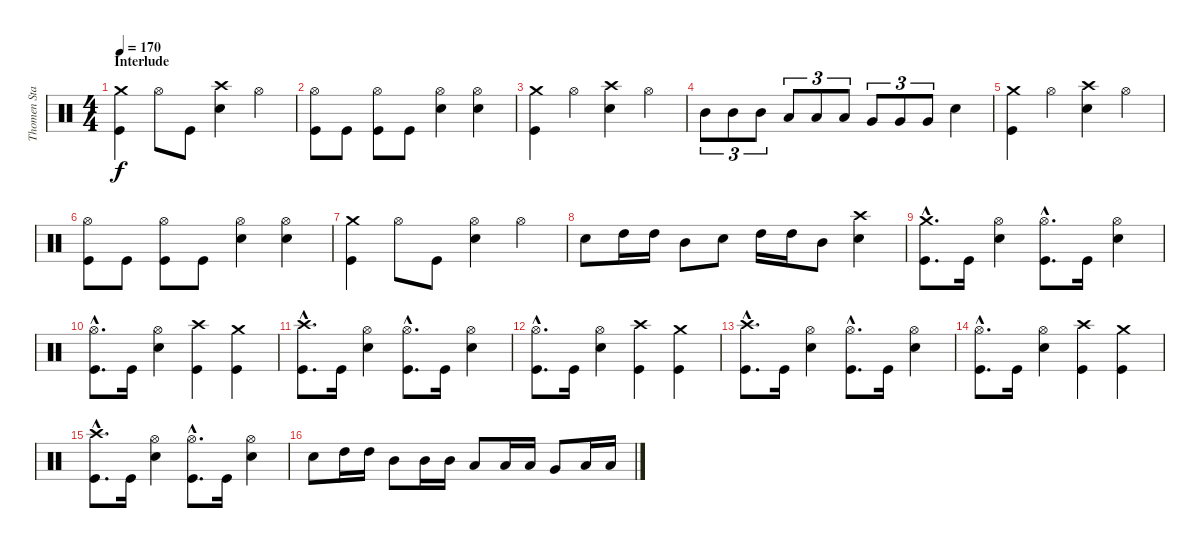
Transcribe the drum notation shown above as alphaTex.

\track ("Thomen Stauch" "Thomen Sta") {instrument percussion}
\staff {score}
\articulation defaults
\ts (4 4)
\section ("" "Interlude")
\tempo 170
\clef neutral
\ks c
("Crash medium (hit)" "Kick (hit)").4{dy f} "Hi-Hat (open)".8 "Kick (hit)".8 ("Crash high (hit)" "Snare (hit) 2").4 "Hi-Hat (open)".4 |
("Hi-Hat (open)" "Kick (hit)").8 "Kick (hit)".8 ("Hi-Hat (open)" "Kick (hit)").8 "Kick (hit)".8 ("Hi-Hat (open)" "Snare (hit) 2").4 ("Hi-Hat (open)" "Snare (hit) 2").4 |
("Crash medium (hit)" "Kick (hit)").4 "Hi-Hat (open)".4 ("Crash high (hit)" "Snare (hit) 2").4 "Hi-Hat (open)".4 |
"Mid Tom (hit)".8{tu (3 2)} "Mid Tom (hit)".8{tu (3 2)} "Mid Tom (hit)".8{tu (3 2)} "Low Tom (hit)".8{tu (3 2)} "Low Tom (hit)".8{tu (3 2)} "Low Tom (hit)".8{tu (3 2)} "Very Low Tom (hit)".8{tu (3 2)} "Very Low Tom (hit)".8{tu (3 2)} "Very Low Tom (hit)".8{tu (3 2)} "Snare (hit) 2".4 |
("Crash medium (hit)" "Kick (hit)").4 "Hi-Hat (open)".4 ("Crash high (hit)" "Snare (hit) 2").4 "Hi-Hat (open)".4 |
("Hi-Hat (open)" "Kick (hit)").8 "Kick (hit)".8 ("Hi-Hat (open)" "Kick (hit)").8 "Kick (hit)".8 ("Hi-Hat (open)" "Snare (hit) 2").4 ("Hi-Hat (open)" "Snare (hit) 2").4 |
("Crash medium (hit)" "Kick (hit)").4 "Hi-Hat (open)".8 "Kick (hit)".8 ("Hi-Hat (open)" "Snare (hit) 2").4 "Hi-Hat (open)".4 |
"Snare (hit) 2".8 "High Tom (hit)".16 "High Tom (hit)".16 "Mid Tom (hit)".8 "Snare (hit) 2".8 "High Tom (hit)".16 "High Tom (hit)".16 "Mid Tom (hit)".8 ("Crash high (hit)" "Snare (hit) 2").4 |
("Crash medium (hit)"{hac} "Kick (hit)"{hac}).8{d} "Kick (hit)".16 ("Hi-Hat (open)" "Snare (hit) 2").4 ("Hi-Hat (open)"{hac} "Kick (hit)"{hac}).8{d} "Kick (hit)".16 ("Hi-Hat (open)" "Snare (hit) 2").4 |
("Hi-Hat (open)"{hac} "Kick (hit)"{hac}).8{d} "Kick (hit)".16 ("Hi-Hat (open)" "Snare (hit) 2").4 ("Crash high (hit)" "Kick (hit)").4 ("Crash medium (hit)" "Kick (hit)").4 |
("Crash high (hit)"{hac} "Kick (hit)"{hac}).8{d} "Kick (hit)".16 ("Hi-Hat (open)" "Snare (hit) 2").4 ("Hi-Hat (open)"{hac} "Kick (hit)"{hac}).8{d} "Kick (hit)".16 ("Hi-Hat (open)" "Snare (hit) 2").4 |
("Hi-Hat (open)"{hac} "Kick (hit)"{hac}).8{d} "Kick (hit)".16 ("Hi-Hat (open)" "Snare (hit) 2").4 ("Crash high (hit)" "Kick (hit)").4 ("Crash medium (hit)" "Kick (hit)").4 |
("Crash high (hit)"{hac} "Kick (hit)"{hac}).8{d} "Kick (hit)".16 ("Hi-Hat (open)" "Snare (hit) 2").4 ("Hi-Hat (open)"{hac} "Kick (hit)"{hac}).8{d} "Kick (hit)".16 ("Hi-Hat (open)" "Snare (hit) 2").4 |
("Hi-Hat (open)"{hac} "Kick (hit)"{hac}).8{d} "Kick (hit)".16 ("Hi-Hat (open)" "Snare (hit) 2").4 ("Crash high (hit)" "Kick (hit)").4 ("Crash medium (hit)" "Kick (hit)").4 |
("Crash high (hit)"{hac} "Kick (hit)"{hac}).8{d} "Kick (hit)".16 ("Hi-Hat (open)" "Snare (hit) 2").4 ("Hi-Hat (open)"{hac} "Kick (hit)"{hac}).8{d} "Kick (hit)".16 ("Hi-Hat (open)" "Snare (hit) 2").4 |
"Snare (hit) 2".8 "High Tom (hit)".16 "High Tom (hit)".16 "Mid Tom (hit)".8 "Mid Tom (hit)".16 "Mid Tom (hit)".16 "Low Tom (hit)".8 "Low Tom (hit)".16 "Low Tom (hit)".16 "Very Low Tom (hit)".8 "Low Floor Tom (hit)".16 "Low Floor Tom (hit)".16
